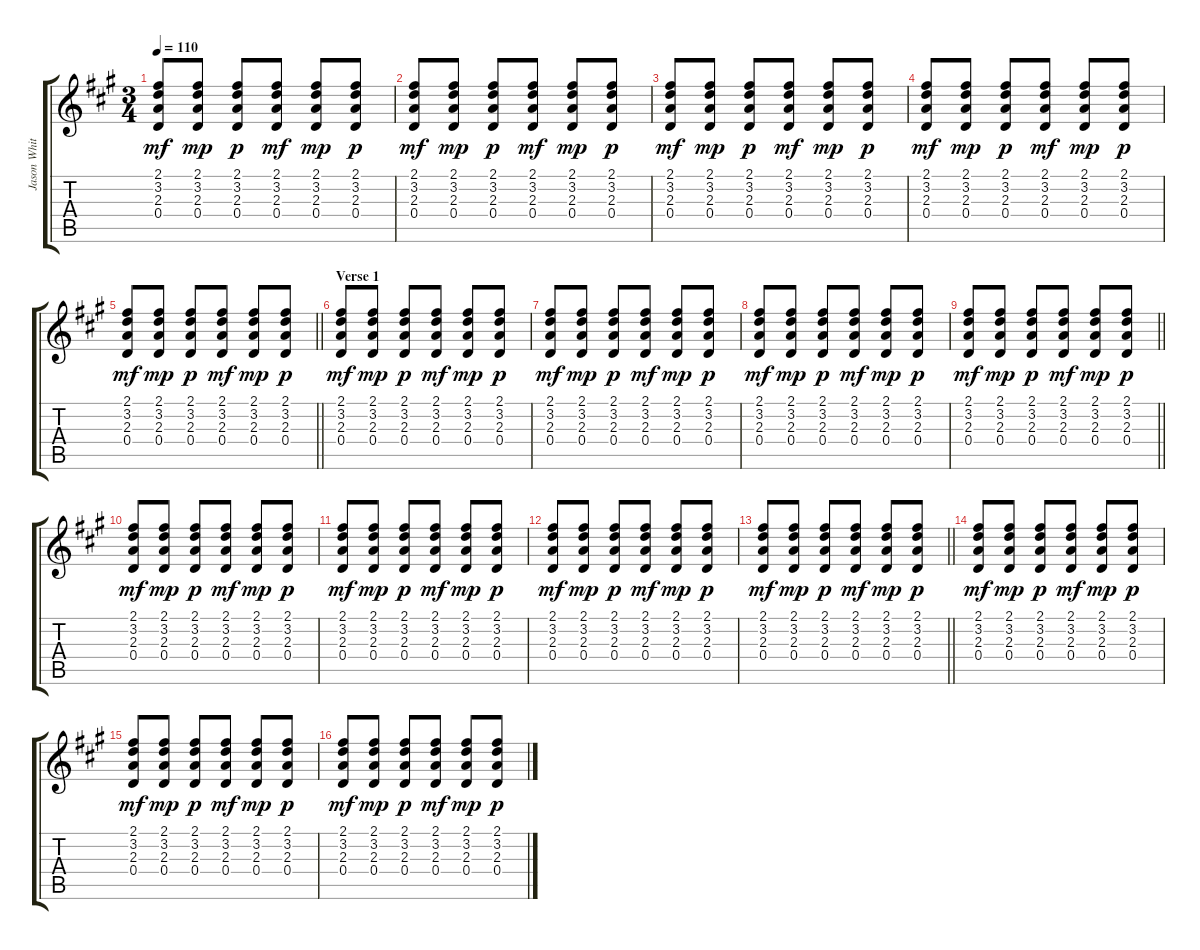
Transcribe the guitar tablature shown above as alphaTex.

\track ("Jason White (Lead Guitar)" "Jason Whit") {instrument distortionguitar}
\staff {score tabs}
\tuning (E4 B3 G3 D3 A2 E2) {hide}
\ts (3 4)
\tempo 110
\clef g2
\ks a
(2.1 3.2 2.3 0.4).8{dy mf} (2.1 3.2 2.3 0.4).8{dy mp} (2.1 3.2 2.3 0.4).8{dy p} (2.1 3.2 2.3 0.4).8{dy mf} (2.1 3.2 2.3 0.4).8{dy mp} (2.1 3.2 2.3 0.4).8{dy p} |
(2.1 3.2 2.3 0.4).8{dy mf balance 16} (2.1 3.2 2.3 0.4).8{dy mp} (2.1 3.2 2.3 0.4).8{dy p} (2.1 3.2 2.3 0.4).8{dy mf} (2.1 3.2 2.3 0.4).8{dy mp} (2.1 3.2 2.3 0.4).8{dy p} |
(2.1 3.2 2.3 0.4).8{dy mf} (2.1 3.2 2.3 0.4).8{dy mp} (2.1 3.2 2.3 0.4).8{dy p} (2.1 3.2 2.3 0.4).8{dy mf} (2.1 3.2 2.3 0.4).8{dy mp} (2.1 3.2 2.3 0.4).8{dy p} |
(2.1 3.2 2.3 0.4).8{dy mf} (2.1 3.2 2.3 0.4).8{dy mp} (2.1 3.2 2.3 0.4).8{dy p} (2.1 3.2 2.3 0.4).8{dy mf} (2.1 3.2 2.3 0.4).8{dy mp} (2.1 3.2 2.3 0.4).8{dy p} |
\barLineRight lightlight
(2.1 3.2 2.3 0.4).8{dy mf} (2.1 3.2 2.3 0.4).8{dy mp} (2.1 3.2 2.3 0.4).8{dy p} (2.1 3.2 2.3 0.4).8{dy mf} (2.1 3.2 2.3 0.4).8{dy mp} (2.1 3.2 2.3 0.4).8{dy p} |
\section ("" "Verse 1")
(2.1 3.2 2.3 0.4).8{dy mf balance 0} (2.1 3.2 2.3 0.4).8{dy mp} (2.1 3.2 2.3 0.4).8{dy p} (2.1 3.2 2.3 0.4).8{dy mf} (2.1 3.2 2.3 0.4).8{dy mp} (2.1 3.2 2.3 0.4).8{dy p} |
(2.1 3.2 2.3 0.4).8{dy mf} (2.1 3.2 2.3 0.4).8{dy mp} (2.1 3.2 2.3 0.4).8{dy p} (2.1 3.2 2.3 0.4).8{dy mf} (2.1 3.2 2.3 0.4).8{dy mp} (2.1 3.2 2.3 0.4).8{dy p} |
(2.1 3.2 2.3 0.4).8{dy mf} (2.1 3.2 2.3 0.4).8{dy mp} (2.1 3.2 2.3 0.4).8{dy p} (2.1 3.2 2.3 0.4).8{dy mf} (2.1 3.2 2.3 0.4).8{dy mp} (2.1 3.2 2.3 0.4).8{dy p} |
\barLineRight lightlight
(2.1 3.2 2.3 0.4).8{dy mf} (2.1 3.2 2.3 0.4).8{dy mp} (2.1 3.2 2.3 0.4).8{dy p} (2.1 3.2 2.3 0.4).8{dy mf} (2.1 3.2 2.3 0.4).8{dy mp} (2.1 3.2 2.3 0.4).8{dy p} |
(2.1 3.2 2.3 0.4).8{dy mf balance 16} (2.1 3.2 2.3 0.4).8{dy mp} (2.1 3.2 2.3 0.4).8{dy p} (2.1 3.2 2.3 0.4).8{dy mf} (2.1 3.2 2.3 0.4).8{dy mp} (2.1 3.2 2.3 0.4).8{dy p} |
(2.1 3.2 2.3 0.4).8{dy mf} (2.1 3.2 2.3 0.4).8{dy mp} (2.1 3.2 2.3 0.4).8{dy p} (2.1 3.2 2.3 0.4).8{dy mf} (2.1 3.2 2.3 0.4).8{dy mp} (2.1 3.2 2.3 0.4).8{dy p} |
(2.1 3.2 2.3 0.4).8{dy mf} (2.1 3.2 2.3 0.4).8{dy mp} (2.1 3.2 2.3 0.4).8{dy p} (2.1 3.2 2.3 0.4).8{dy mf} (2.1 3.2 2.3 0.4).8{dy mp} (2.1 3.2 2.3 0.4).8{dy p} |
\barLineRight lightlight
(2.1 3.2 2.3 0.4).8{dy mf} (2.1 3.2 2.3 0.4).8{dy mp} (2.1 3.2 2.3 0.4).8{dy p} (2.1 3.2 2.3 0.4).8{dy mf} (2.1 3.2 2.3 0.4).8{dy mp} (2.1 3.2 2.3 0.4).8{dy p} |
(2.1 3.2 2.3 0.4).8{dy mf balance 0} (2.1 3.2 2.3 0.4).8{dy mp} (2.1 3.2 2.3 0.4).8{dy p} (2.1 3.2 2.3 0.4).8{dy mf} (2.1 3.2 2.3 0.4).8{dy mp} (2.1 3.2 2.3 0.4).8{dy p} |
(2.1 3.2 2.3 0.4).8{dy mf} (2.1 3.2 2.3 0.4).8{dy mp} (2.1 3.2 2.3 0.4).8{dy p} (2.1 3.2 2.3 0.4).8{dy mf} (2.1 3.2 2.3 0.4).8{dy mp} (2.1 3.2 2.3 0.4).8{dy p} |
(2.1 3.2 2.3 0.4).8{dy mf} (2.1 3.2 2.3 0.4).8{dy mp} (2.1 3.2 2.3 0.4).8{dy p} (2.1 3.2 2.3 0.4).8{dy mf} (2.1 3.2 2.3 0.4).8{dy mp} (2.1 3.2 2.3 0.4).8{dy p}
